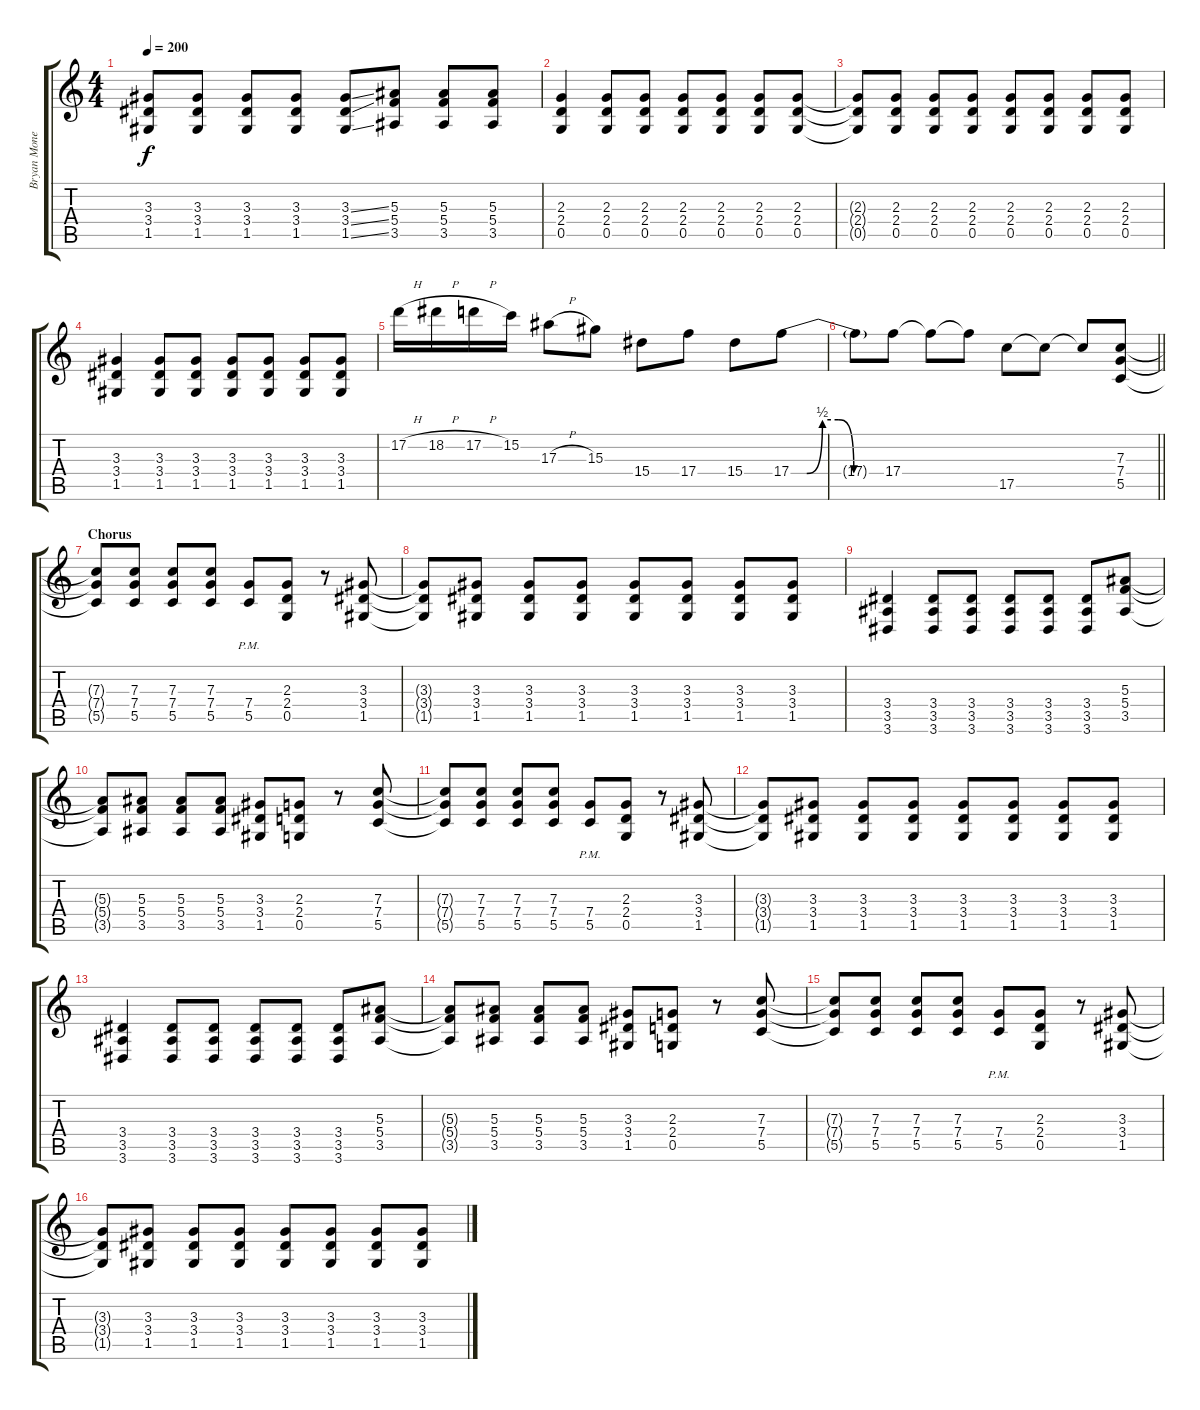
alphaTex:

\track ("Bryan Money - Guitar" "Bryan Mone") {instrument distortionguitar}
\staff {score tabs}
\tuning (D4 A3 F3 C3 G2 C2) {hide}
\ts (4 4)
\tempo 200
\clef g2
\ks c
(3.3{t} 3.4{t} 1.5{t}).8{dy f} (3.3 3.4 1.5).8 (3.3 3.4 1.5).8 (3.3 3.4 1.5).8 (3.3{ss} 3.4{ss} 1.5{ss}).8 (5.3 5.4 3.5).8 (5.3 5.4 3.5).8 (5.3 5.4 3.5).8 |
(2.3 2.4 0.5).4 (2.3 2.4 0.5).8 (2.3 2.4 0.5).8 (2.3 2.4 0.5).8 (2.3 2.4 0.5).8 (2.3 2.4 0.5).8 (2.3 2.4 0.5).8 |
(2.3{t} 2.4{t} 0.5{t}).8 (2.3 2.4 0.5).8 (2.3 2.4 0.5).8 (2.3 2.4 0.5).8 (2.3 2.4 0.5).8 (2.3 2.4 0.5).8 (2.3 2.4 0.5).8 (2.3 2.4 0.5).8 |
(3.3 3.4 1.5).4 (3.3 3.4 1.5).8 (3.3 3.4 1.5).8 (3.3 3.4 1.5).8 (3.3 3.4 1.5).8 (3.3 3.4 1.5).8 (3.3 3.4 1.5).8 |
17.2{h}.16{volume 10} 18.2{h}.16 17.2{h}.16 15.2.16 17.3{h}.8 15.3.8 15.4.8 17.4.8 15.4.8 17.4{be (custom 0 0 10 0 20 2 30 2 40 0 60 0)}.8 |
\barLineRight lightlight
17.4{t}.8 17.4.8 17.4{t}.8 17.4{t}.8 17.5.8 17.5{t}.8 17.5{t}.8 (7.3 7.4 5.5).8{volume 9} |
\section ("" "Chorus")
(7.3{t} 7.4{t} 5.5{t}).8 (7.3 7.4 5.5).8 (7.3 7.4 5.5).8 (7.3 7.4 5.5).8 (7.4{pm} 5.5{pm}).8 (2.3 2.4 0.5).8 r.8 (3.3 3.4 1.5).8 |
(3.3{t} 3.4{t} 1.5{t}).8 (3.3 3.4 1.5).8 (3.3 3.4 1.5).8 (3.3 3.4 1.5).8 (3.3 3.4 1.5).8 (3.3 3.4 1.5).8 (3.3 3.4 1.5).8 (3.3 3.4 1.5).8 |
(3.4 3.5 3.6).4 (3.4 3.5 3.6).8 (3.4 3.5 3.6).8 (3.4 3.5 3.6).8 (3.4 3.5 3.6).8 (3.4 3.5 3.6).8 (5.3 5.4 3.5).8 |
(5.3{t} 5.4{t} 3.5{t}).8 (5.3 5.4 3.5).8 (5.3 5.4 3.5).8 (5.3 5.4 3.5).8 (3.3 3.4 1.5).8 (2.3 2.4 0.5).8 r.8 (7.3 7.4 5.5).8 |
(7.3{t} 7.4{t} 5.5{t}).8 (7.3 7.4 5.5).8 (7.3 7.4 5.5).8 (7.3 7.4 5.5).8 (7.4{pm} 5.5{pm}).8 (2.3 2.4 0.5).8 r.8 (3.3 3.4 1.5).8 |
(3.3{t} 3.4{t} 1.5{t}).8 (3.3 3.4 1.5).8 (3.3 3.4 1.5).8 (3.3 3.4 1.5).8 (3.3 3.4 1.5).8 (3.3 3.4 1.5).8 (3.3 3.4 1.5).8 (3.3 3.4 1.5).8 |
(3.4 3.5 3.6).4 (3.4 3.5 3.6).8 (3.4 3.5 3.6).8 (3.4 3.5 3.6).8 (3.4 3.5 3.6).8 (3.4 3.5 3.6).8 (5.3 5.4 3.5).8 |
(5.3{t} 5.4{t} 3.5{t}).8 (5.3 5.4 3.5).8 (5.3 5.4 3.5).8 (5.3 5.4 3.5).8 (3.3 3.4 1.5).8 (2.3 2.4 0.5).8 r.8 (7.3 7.4 5.5).8 |
(7.3{t} 7.4{t} 5.5{t}).8 (7.3 7.4 5.5).8 (7.3 7.4 5.5).8 (7.3 7.4 5.5).8 (7.4{pm} 5.5{pm}).8 (2.3 2.4 0.5).8 r.8 (3.3 3.4 1.5).8 |
(3.3{t} 3.4{t} 1.5{t}).8 (3.3 3.4 1.5).8 (3.3 3.4 1.5).8 (3.3 3.4 1.5).8 (3.3 3.4 1.5).8 (3.3 3.4 1.5).8 (3.3 3.4 1.5).8 (3.3 3.4 1.5).8
